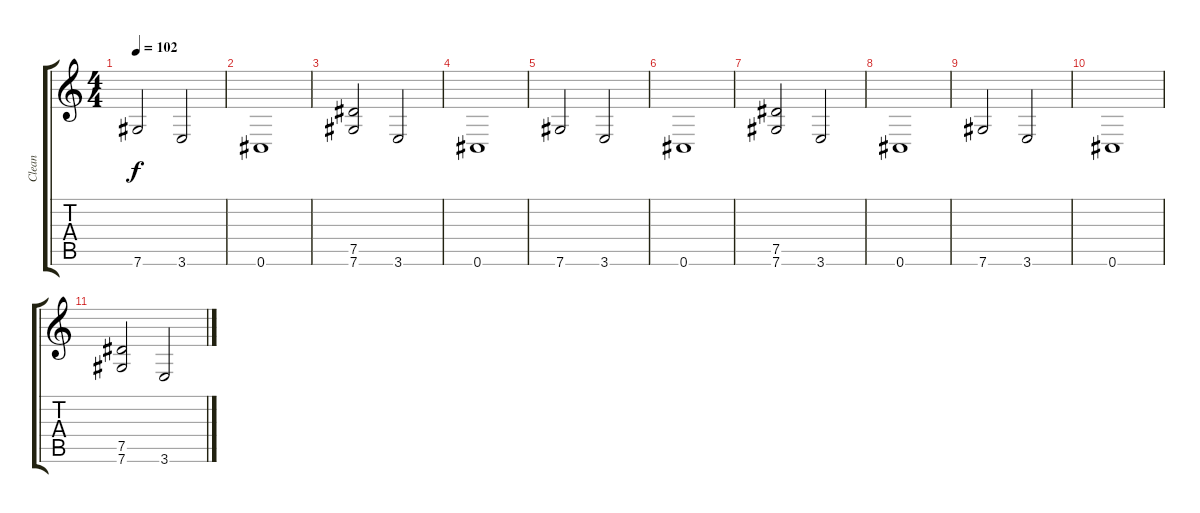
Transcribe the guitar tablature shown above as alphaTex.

\track ("Clean" "Clean") {instrument electricguitarjazz}
\staff {score tabs}
\tuning (Eb4 Bb3 Gb3 Db3 Ab2 Db2) {hide}
\ts (4 4)
\tempo 102
\clef g2
\ks c
7.6.2{dy f} 3.6.2 |
0.6.1 |
(7.5 7.6).2 3.6.2 |
0.6.1 |
7.6.2 3.6.2 |
0.6.1 |
(7.5 7.6).2 3.6.2 |
0.6.1 |
7.6.2 3.6.2 |
0.6.1 |
(7.5 7.6).2 3.6.2
